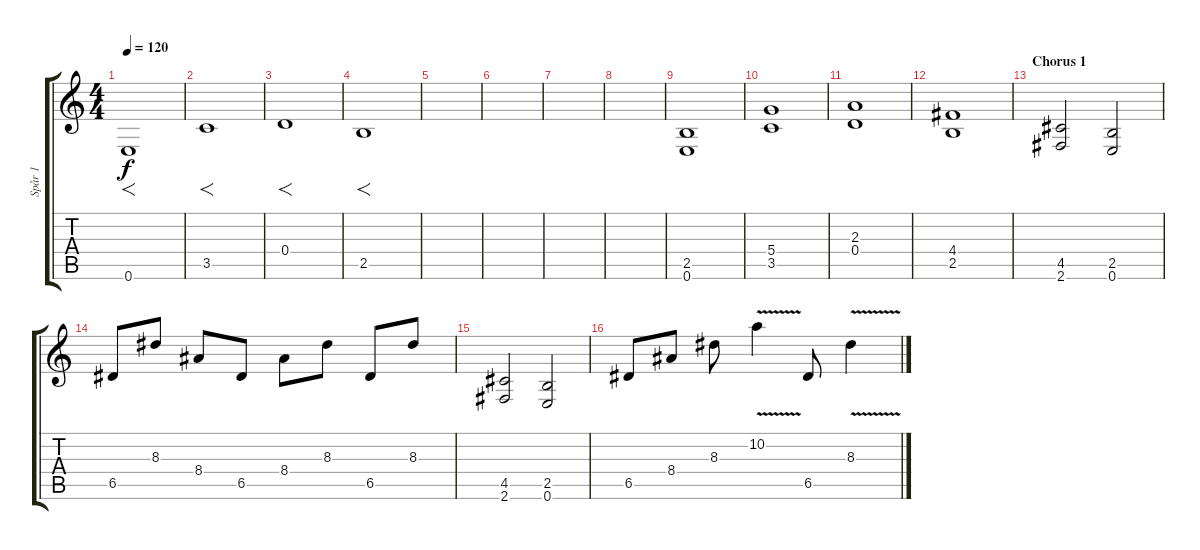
\track ("Spår 1" "Spår 1") {instrument overdrivenguitar}
\staff {score tabs}
\tuning (E4 B3 G3 D3 A2 E2) {hide}
\ts (4 4)
\tempo 120
\clef g2
\ks c
0.6.1{f dy f volume 13} |
3.5.1{f} |
0.4.1{f} |
2.5.1{f} |
|
|
|
|
(2.5 0.6).1{volume 13} |
(5.4 3.5).1 |
(2.3 0.4).1 |
(4.4 2.5).1 |
\section ("" "Chorus 1")
(4.5 2.6).2 (2.5 0.6).2 |
6.5.8 8.3.8 8.4.8 6.5.8 8.4.8 8.3.8 6.5.8 8.3.8 |
(4.5 2.6).2 (2.5 0.6).2 |
6.5.8 8.4.8 8.3.8 10.2{v}.4 6.5.8 8.3{v}.4
